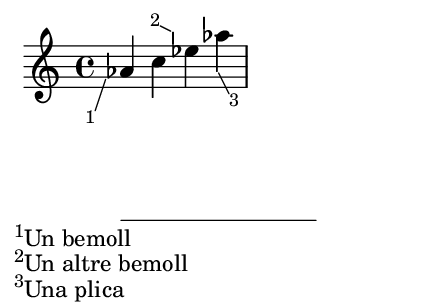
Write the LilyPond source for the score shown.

%% Generated by lilypond-book
%% Options: [exampleindent=10.16\mm,indent=0\mm,line-width=160\mm,papersize="a8landscape",quote]
\include "lilypond-book-preamble.ly"


% ****************************************************************
% Start cut-&-pastable-section
% ****************************************************************

#(ly:set-option 'eps-box-padding 3.000000)



\paper {
  #(set-paper-size "a8landscape")
  indent = 0\mm
  line-width = 160\mm
  % offset the left padding, also add 1mm as lilypond creates cropped
  % images with a little space on the right
  line-width = #(- line-width (* mm  3.000000) (* mm 1))
  line-width = 160\mm - 2.0 * 10.16\mm
  % offset the left padding, also add 1mm as lilypond creates cropped
  % images with a little space on the right
  line-width = #(- line-width (* mm  3.000000) (* mm 1))
}

\layout {
  
}




% ****************************************************************
% ly snippet:
% ****************************************************************
\sourcefileline 1523
\book {
  \header { tagline = ##f }
  \relative c'' {
    \footnote #'(-1 . -3) "Un bemoll" Accidental
    aes4 c
    \footnote #'(-1 . 0.5) "Un altre bemoll" Accidental
    ees
    \footnote #'(1 . -2) "Una plica" Stem
    aes
  }
}



% ****************************************************************
% end ly snippet
% ****************************************************************
